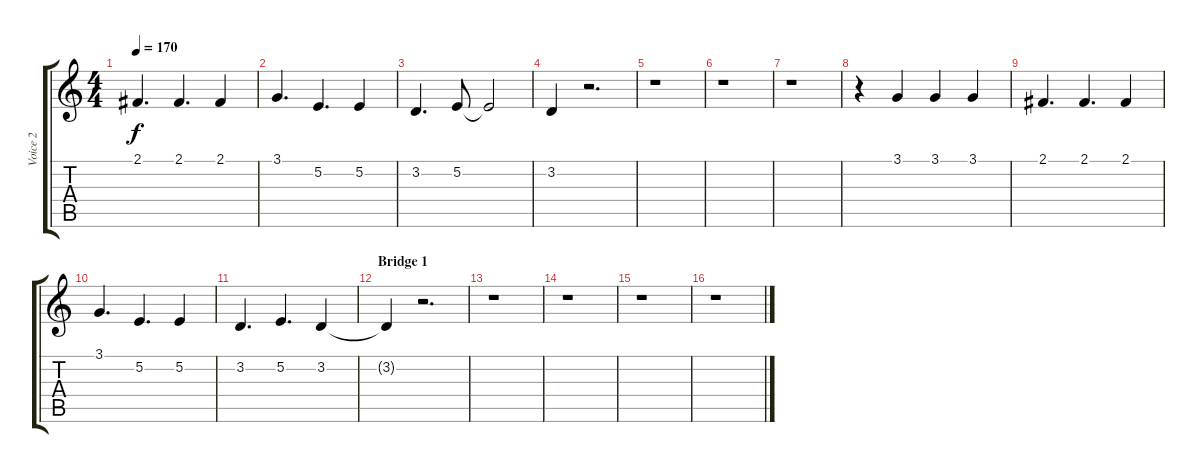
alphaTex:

\track ("Voice 2" "Voice 2") {instrument oboe}
\staff {score tabs}
\tuning (E4 B3 G3 D3 A2 E2) {hide}
\ts (4 4)
\tempo 170
\clef g2
\ks c
2.1.4{d dy f} 2.1.4{d} 2.1.4 |
3.1.4{d} 5.2.4{d} 5.2.4 |
3.2.4{d} 5.2.8 5.2{t}.2 |
3.2.4 r.2{d} |
r.1 |
r.1 |
r.1 |
r.4 3.1.4 3.1.4 3.1.4 |
2.1.4{d} 2.1.4{d} 2.1.4 |
3.1.4{d} 5.2.4{d} 5.2.4 |
3.2.4{d} 5.2.4{d} 3.2.4 |
\section ("" "Bridge 1")
3.2{t}.4 r.2{d} |
r.1 |
r.1 |
r.1 |
r.1
